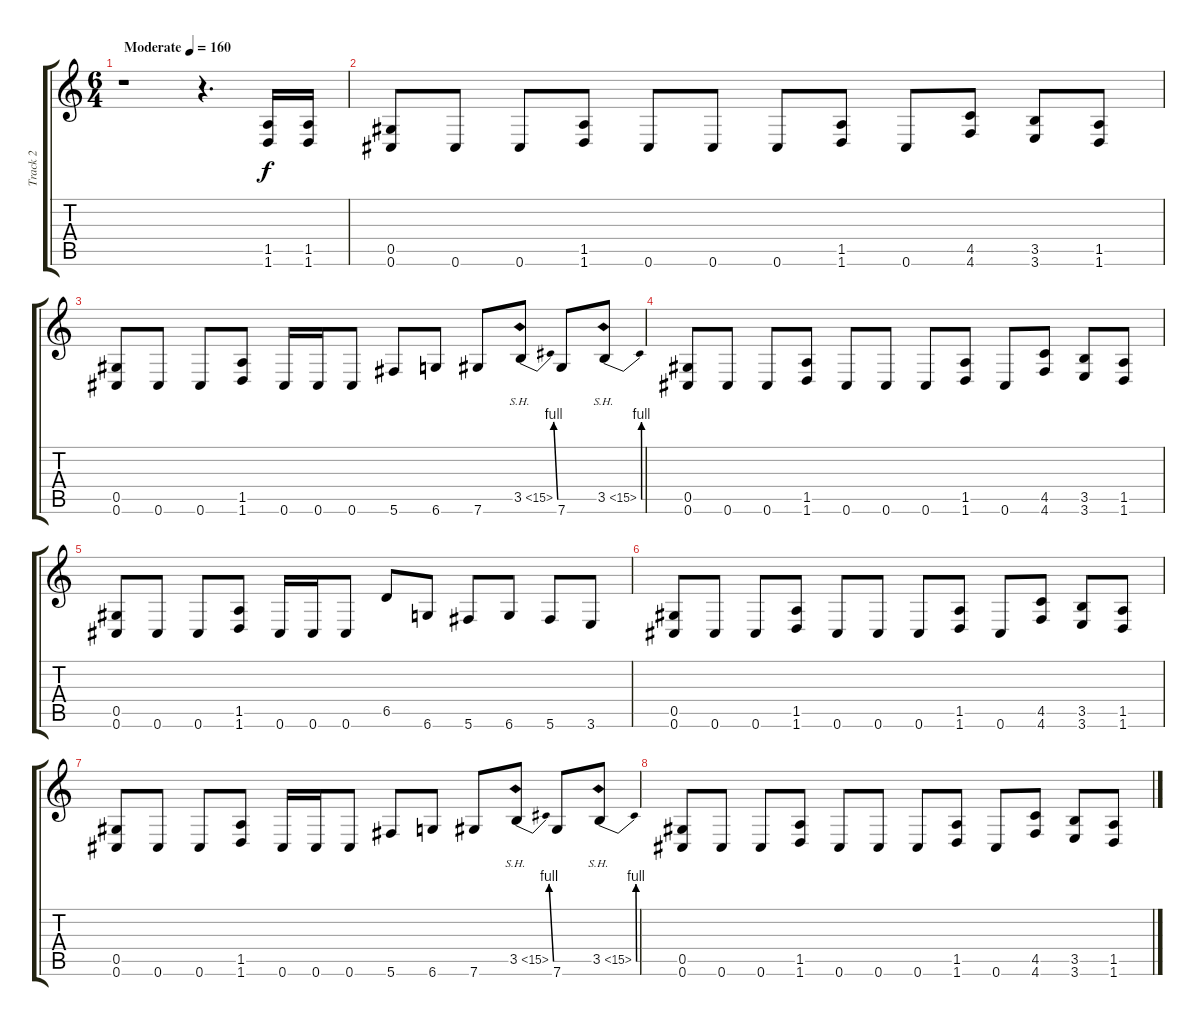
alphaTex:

\track ("Track 2" "Track 2") {instrument distortionguitar}
\staff {score tabs}
\tuning (Eb4 Bb3 Gb3 Db3 Ab2 Db2) {hide}
\ts (6 4)
\tempo (160 "Moderate")
\clef g2
\ks c
r.1{dy f instrument distortionguitar} r.4{d} (1.5 1.6).16 (1.5 1.6).16 |
(0.5 0.6).8 0.6.8 0.6.8 (1.5 1.6).8 0.6.8 0.6.8 0.6.8 (1.5 1.6).8 0.6.8 (4.5 4.6).8 (3.5 3.6).8 (1.5 1.6).8 |
(0.5 0.6).8 0.6.8 0.6.8 (1.5 1.6).8 0.6.16 0.6.16 0.6.8 5.6.8 6.6.8 7.6.8 3.5{be (bend 0 0 60 4) sh 12}.8 7.6.8 3.5{be (bend 0 0 60 4) sh 12}.8 |
(0.5 0.6).8 0.6.8 0.6.8 (1.5 1.6).8 0.6.8 0.6.8 0.6.8 (1.5 1.6).8 0.6.8 (4.5 4.6).8 (3.5 3.6).8 (1.5 1.6).8 |
(0.5 0.6).8 0.6.8 0.6.8 (1.5 1.6).8 0.6.16 0.6.16 0.6.8 6.5.8 6.6.8 5.6.8 6.6.8 5.6.8 3.6.8 |
(0.5 0.6).8 0.6.8 0.6.8 (1.5 1.6).8 0.6.8 0.6.8 0.6.8 (1.5 1.6).8 0.6.8 (4.5 4.6).8 (3.5 3.6).8 (1.5 1.6).8 |
(0.5 0.6).8 0.6.8 0.6.8 (1.5 1.6).8 0.6.16 0.6.16 0.6.8 5.6.8 6.6.8 7.6.8 3.5{be (bend 0 0 60 4) sh 12}.8 7.6.8 3.5{be (bend 0 0 60 4) sh 12}.8 |
(0.5 0.6).8 0.6.8 0.6.8 (1.5 1.6).8 0.6.8 0.6.8 0.6.8 (1.5 1.6).8 0.6.8 (4.5 4.6).8 (3.5 3.6).8 (1.5 1.6).8
